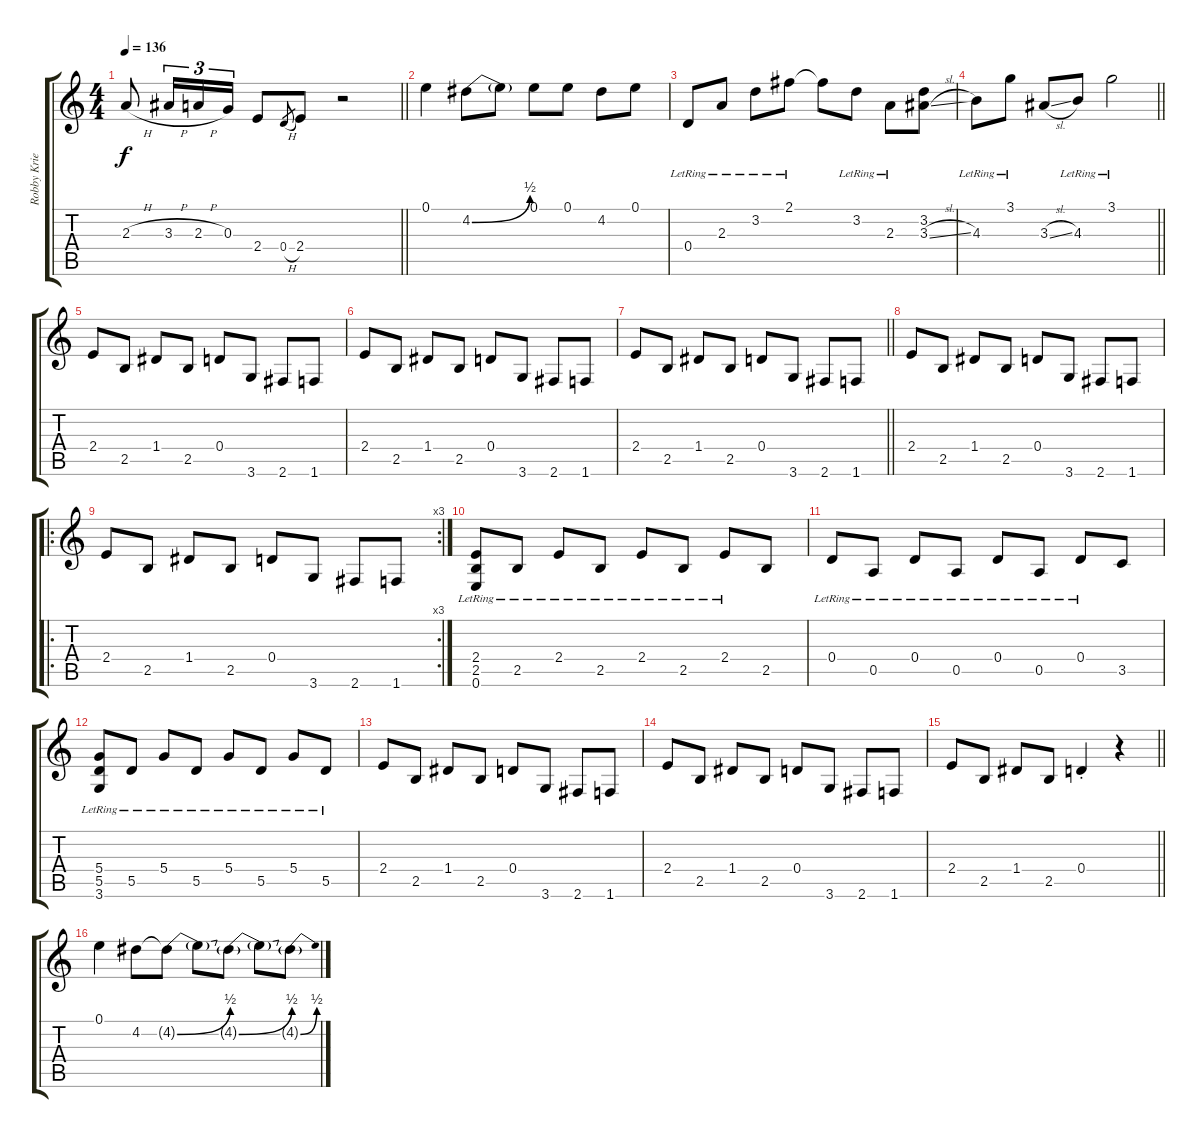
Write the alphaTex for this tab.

\track ("Robby Krieger rhythm" "Robby Krie") {instrument overdrivenguitar}
\staff {score tabs}
\tuning (E4 B3 G3 D3 A2 E2) {hide}
\ts (4 4)
\tempo 136
\clef g2
\barLineRight lightlight
\ks c
2.3{h}.8{dy f} 3.3{h}.16{tu (3 2)} 2.3{h}.16{tu (3 2)} 0.3.16{tu (3 2)} 2.4.8 0.4{h}.8{gr} 2.4.8 r.2 |
0.1.4 4.2{be (bend 0 0 60 2)}.8 4.2{t}.8 0.1.8 0.1.8 4.2.8 0.1.8 |
0.4{lr}.8 2.3{lr}.8 3.2{lr}.8 2.1{lr}.8 2.1{t}.8 3.2{lr}.8 2.3{lr}.8 (3.2 3.3{sl}).8 |
\barLineRight lightlight
4.3{lr}.8 3.1{lr}.8 3.3{sl}.8 4.3{lr}.8 3.1{lr}.2 |
2.4.8 2.5.8 1.4.8 2.5.8 0.4.8 3.6.8 2.6.8 1.6.8 |
2.4.8 2.5.8 1.4.8 2.5.8 0.4.8 3.6.8 2.6.8 1.6.8 |
\barLineRight lightlight
2.4.8 2.5.8 1.4.8 2.5.8 0.4.8 3.6.8 2.6.8 1.6.8 |
2.4.8 2.5.8 1.4.8 2.5.8 0.4.8 3.6.8 2.6.8 1.6.8 |
\ro
\rc 3
2.4.8 2.5.8 1.4.8 2.5.8 0.4.8 3.6.8 2.6.8 1.6.8 |
(2.4{lr} 2.5{lr} 0.6{lr}).8 2.5{lr}.8 2.4{lr}.8 2.5{lr}.8 2.4{lr}.8 2.5{lr}.8 2.4{lr}.8 2.5.8 |
0.4{lr}.8 0.5{lr}.8 0.4{lr}.8 0.5{lr}.8 0.4{lr}.8 0.5{lr}.8 0.4{lr}.8 3.5.8 |
(5.4{lr} 5.5{lr} 3.6{lr}).8 5.5{lr}.8 5.4{lr}.8 5.5{lr}.8 5.4{lr}.8 5.5{lr}.8 5.4{lr}.8 5.5{lr}.8 |
2.4.8 2.5.8 1.4.8 2.5.8 0.4.8 3.6.8 2.6.8 1.6.8 |
2.4.8 2.5.8 1.4.8 2.5.8 0.4.8 3.6.8 2.6.8 1.6.8 |
\barLineRight lightlight
2.4.8 2.5.8 1.4.8 2.5.8 0.4{st}.4 r.4 |
0.1.4 4.2.8 4.2{be (bend 0 0 60 2) t}.8 4.2{t}.8 4.2{be (bend 0 0 60 2) t}.8 4.2{t}.8 4.2{be (bend 0 0 60 2) t}.8
